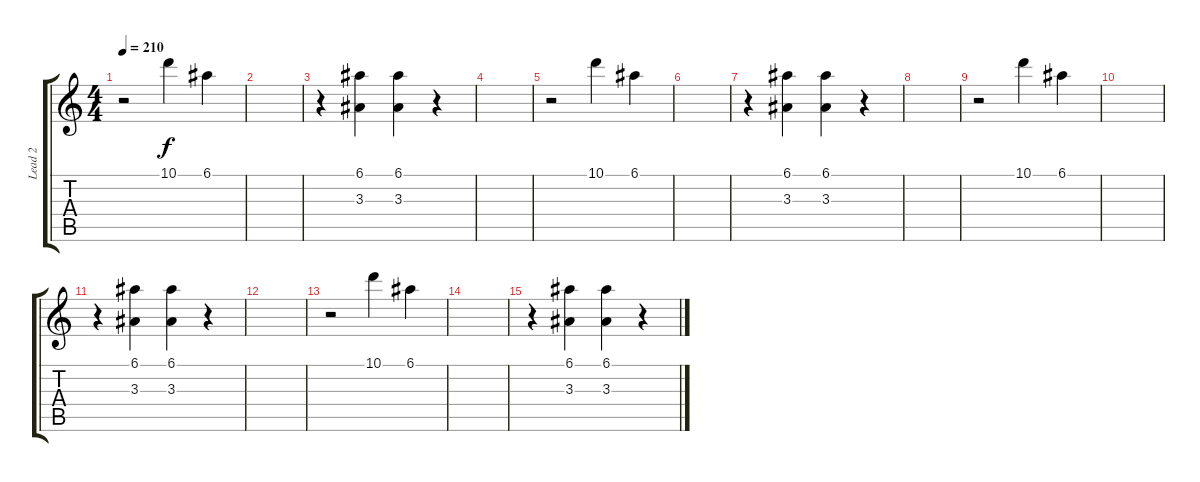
\track ("Lead 2" "Lead 2") {instrument overdrivenguitar}
\staff {score tabs}
\tuning (E4 B3 G3 D3 A2 E2) {hide}
\ts (4 4)
\tempo 210
\clef g2
\ks c
r.2{dy f} 10.1.4 6.1.4 |
|
r.4 (6.1 3.3).4 (6.1 3.3).4 r.4 |
|
r.2 10.1.4 6.1.4 |
|
r.4 (6.1 3.3).4 (6.1 3.3).4 r.4 |
|
r.2 10.1.4 6.1.4 |
|
r.4 (6.1 3.3).4 (6.1 3.3).4 r.4 |
|
r.2 10.1.4 6.1.4 |
|
r.4 (6.1 3.3).4 (6.1 3.3).4 r.4
